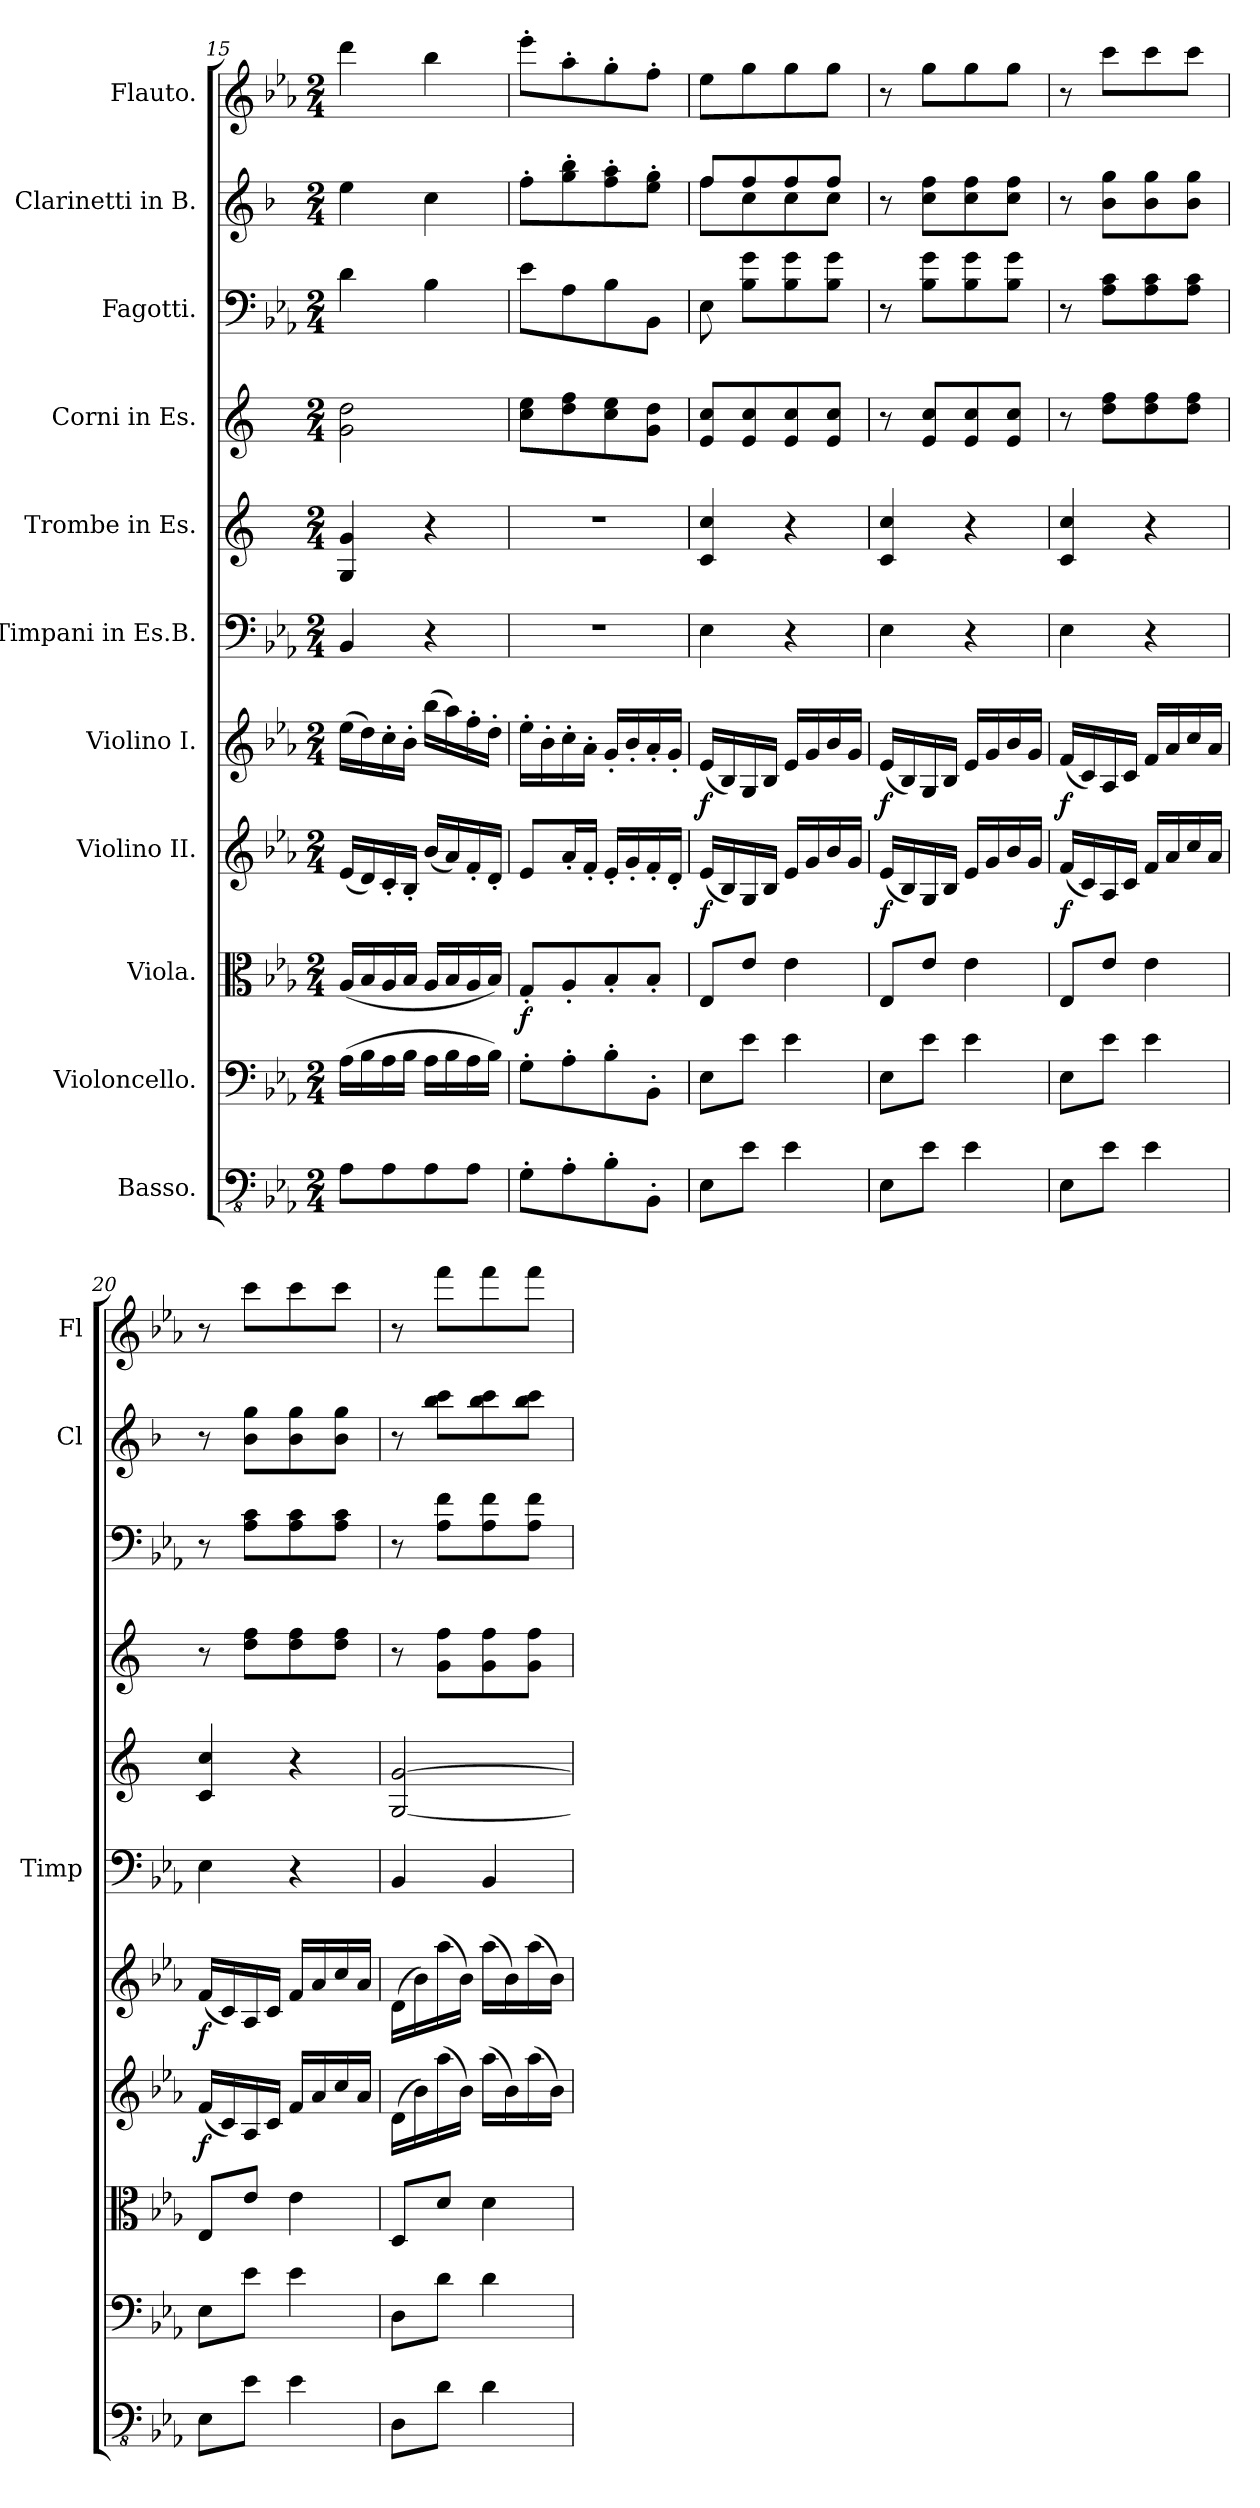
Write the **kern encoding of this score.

**kern	**kern	**kern	**dynam	**kern	**dynam	**kern	**dynam	**kern	**kern	**kern	**kern	**kern	**kern
*part11	*part10	*part9	*part9	*part8	*part8	*part7	*part7	*part6	*part5	*part4	*part3	*part2	*part1
*staff11	*staff10	*staff9	*staff9	*staff8	*staff8	*staff7	*staff7	*staff6	*staff5	*staff4	*staff3	*staff2	*staff1
*I"Basso.	*I"Violoncello.	*I"Viola.	*	*I"Violino II.	*	*I"Violino I.	*	*I"Timpani in Es.B.	*I"Trombe in Es.	*I"Corni in Es.	*I"Fagotti.	*I"Clarinetti in B.	*I"Flauto.
*	*	*	*	*	*	*	*	*I'Timp	*	*	*	*I'Cl	*I'Fl
*clefFv4	*clefF4	*clefC3	*	*clefG2	*	*clefG2	*	*clefF4	*clefG2	*clefG2	*clefF4	*clefG2	*clefG2
*	*	*	*	*	*	*	*	*	*ITrd-2c-3	*ITrd5c9	*	*ITrd1c2	*
*k[b-e-a-]	*k[b-e-a-]	*k[b-e-a-]	*	*k[b-e-a-]	*	*k[b-e-a-]	*	*k[b-e-a-]	*k[b-e-a-]	*k[b-e-a-]	*k[b-e-a-]	*k[b-e-a-]	*k[b-e-a-]
*M2/4	*M2/4	*M2/4	*	*M2/4	*	*M2/4	*	*M2/4	*M2/4	*M2/4	*M2/4	*M2/4	*M2/4
=15	=15	=15	=15	=15	=15	=15	=15	=15	=15	=15	=15	=15	=15
8AA-\L	(>16A-\LL	(<16A-/LL	.	(<16e-/LL	.	(>16ee-\LL	.	4BB-/	4B-/ 4b-/	2B-\ 2f\	4d\	4dd\	4ddd\
.	16B-\	16B-/	.	16d/)	.	16dd\)	.	.	.	.	.	.	.
8AA-\	16A-\	16A-/	.	16c'/	.	16cc'\	.	.	.	.	.	.	.
.	16B-\JJ	16B-/JJ	.	16B-'/JJ	.	16b-'\JJ	.	.	.	.	.	.	.
8AA-\	16A-\LL	16A-/LL	.	(<16b-/LL	.	(>16bb-\LL	.	4r	4r	.	4B-\	4b-\	4bb-\
.	16B-\	16B-/	.	16a-/)	.	16aa-\)	.	.	.	.	.	.	.
8AA-\J	16A-\	16A-/	.	16f'/	.	16ff'\	.	.	.	.	.	.	.
.	16B-\JJ)	16B-/JJ)	.	16d'/JJ	.	16dd'\JJ	.	.	.	.	.	.	.
=16	=16	=16	=16	=16	=16	=16	=16	=16	=16	=16	=16	=16	=16
!	!	!	!LO:DY:b	!	!	!	!	!	!	!	!	!	!
8GG'\L	8G'\L	8G'/L	f	8e-/L	.	16ee-'\LL	.	2r	2r	8e-\ 8g\L	8e-\L	8ee-'\L	8eee-'\L
.	.	.	.	.	.	16b-'\	.	.	.	.	.	.	.
8AA-'\	8A-'\	8A-'/	.	16a-'/L	.	16cc'\	.	.	.	8f\ 8a-\	8A-\	8ff\' 8aa-\'	8aa-'\
.	.	.	.	16f'/JJ	.	16a-'\JJ	.	.	.	.	.	.	.
8BB-'\	8B-'\	8B-'/	.	16e-'/LL	.	16g'/LL	.	.	.	8e-\ 8g\	8B-\	8ee-\' 8gg\'	8gg'\
.	.	.	.	16g'/	.	16b-'/	.	.	.	.	.	.	.
8BBB-'\J	8BB-'\J	8B-'/J	.	16f'/	.	16a-'/	.	.	.	8B-\ 8f\J	8BB-\J	8dd\' 8ff\'J	8ff'\J
.	.	.	.	16d'/JJ	.	16g'/JJ	.	.	.	.	.	.	.
=17	=17	=17	=17	=17	=17	=17	=17	=17	=17	=17	=17	=17	=17
*	*	*	*	*	*	*	*	*	*	*	*	*^	*
!	!	!	!	!	!LO:DY:b	!	!LO:DY:b	!	!	!	!	!	!	!
8EE-\L	8E-\L	8E-/L	.	(<16e-/LL	f	(<16e-/LL	f	4E-\	4e-/ 4ee-/	8G/ 8e-/L	8E-\	8ee-/L	8ee-\L	8ee-\L
.	.	.	.	16B-/)	.	16B-/)	.	.	.	.	.	.	.	.
8E-\J	8e-\J	8e-/J	.	16G/	.	16G/	.	.	.	8G/ 8e-/	8B-\ 8g\L	8ee-/	8b-\	8gg\
.	.	.	.	16B-/JJ	.	16B-/JJ	.	.	.	.	.	.	.	.
4E-\	4e-\	4e-\	.	16e-/LL	.	16e-/LL	.	4r	4r	8G/ 8e-/	8B-\ 8g\	8ee-/	8b-\	8gg\
.	.	.	.	16g/	.	16g/	.	.	.	.	.	.	.	.
.	.	.	.	16b-/	.	16b-/	.	.	.	8G/ 8e-/J	8B-\ 8g\J	8ee-/J	8b-\J	8gg\J
.	.	.	.	16g/JJ	.	16g/JJ	.	.	.	.	.	.	.	.
*	*	*	*	*	*	*	*	*	*	*	*	*v	*v	*
=18	=18	=18	=18	=18	=18	=18	=18	=18	=18	=18	=18	=18	=18
!	!	!	!	!	!LO:DY:b	!	!LO:DY:b	!	!	!	!	!	!
8EE-\L	8E-\L	8E-/L	.	(<16e-/LL	f	(<16e-/LL	f	4E-\	4e-/ 4ee-/	8r	8r	8r	8r
.	.	.	.	16B-/)	.	16B-/)	.	.	.	.	.	.	.
8E-\J	8e-\J	8e-/J	.	16G/	.	16G/	.	.	.	8G/ 8e-/L	8B-\ 8g\L	8b-\ 8ee-\L	8gg\L
.	.	.	.	16B-/JJ	.	16B-/JJ	.	.	.	.	.	.	.
4E-\	4e-\	4e-\	.	16e-/LL	.	16e-/LL	.	4r	4r	8G/ 8e-/	8B-\ 8g\	8b-\ 8ee-\	8gg\
.	.	.	.	16g/	.	16g/	.	.	.	.	.	.	.
.	.	.	.	16b-/	.	16b-/	.	.	.	8G/ 8e-/J	8B-\ 8g\J	8b-\ 8ee-\J	8gg\J
.	.	.	.	16g/JJ	.	16g/JJ	.	.	.	.	.	.	.
=19	=19	=19	=19	=19	=19	=19	=19	=19	=19	=19	=19	=19	=19
!	!	!	!	!	!LO:DY:b	!	!LO:DY:b	!	!	!	!	!	!
8EE-\L	8E-\L	8E-/L	.	(<16f/LL	f	(<16f/LL	f	4E-\	4e-/ 4ee-/	8r	8r	8r	8r
.	.	.	.	16c/)	.	16c/)	.	.	.	.	.	.	.
8E-\J	8e-\J	8e-/J	.	16A-/	.	16A-/	.	.	.	8f\ 8a-\L	8A-\ 8c\L	8a-\ 8ff\L	8ccc\L
.	.	.	.	16c/JJ	.	16c/JJ	.	.	.	.	.	.	.
4E-\	4e-\	4e-\	.	16f/LL	.	16f/LL	.	4r	4r	8f\ 8a-\	8A-\ 8c\	8a-\ 8ff\	8ccc\
.	.	.	.	16a-/	.	16a-/	.	.	.	.	.	.	.
.	.	.	.	16cc/	.	16cc/	.	.	.	8f\ 8a-\J	8A-\ 8c\J	8a-\ 8ff\J	8ccc\J
.	.	.	.	16a-/JJ	.	16a-/JJ	.	.	.	.	.	.	.
=20	=20	=20	=20	=20	=20	=20	=20	=20	=20	=20	=20	=20	=20
!	!	!	!	!	!LO:DY:b	!	!LO:DY:b	!	!	!	!	!	!
8EE-\L	8E-\L	8E-/L	.	(<16f/LL	f	(<16f/LL	f	4E-\	4e-/ 4ee-/	8r	8r	8r	8r
.	.	.	.	16c/)	.	16c/)	.	.	.	.	.	.	.
8E-\J	8e-\J	8e-/J	.	16A-/	.	16A-/	.	.	.	8f\ 8a-\L	8A-\ 8c\L	8a-\ 8ff\L	8ccc\L
.	.	.	.	16c/JJ	.	16c/JJ	.	.	.	.	.	.	.
4E-\	4e-\	4e-\	.	16f/LL	.	16f/LL	.	4r	4r	8f\ 8a-\	8A-\ 8c\	8a-\ 8ff\	8ccc\
.	.	.	.	16a-/	.	16a-/	.	.	.	.	.	.	.
.	.	.	.	16cc/	.	16cc/	.	.	.	8f\ 8a-\J	8A-\ 8c\J	8a-\ 8ff\J	8ccc\J
.	.	.	.	16a-/JJ	.	16a-/JJ	.	.	.	.	.	.	.
!!LO:LB:g=z
=21	=21	=21	=21	=21	=21	=21	=21	=21	=21	=21	=21	=21	=21
8DD\L	8D\L	8D/L	.	(>16d\LL	.	(>16d\LL	.	4BB-/	[2B-/ [2b-/	8r	8r	8r	8r
.	.	.	.	16b-\)	.	16b-\)	.	.	.	.	.	.	.
8D\J	8d\J	8d/J	.	(>16aa-\	.	(>16aa-\	.	.	.	8B-\ 8a-\L	8A-\ 8f\L	8aa-\ 8bb-\L	8fff\L
.	.	.	.	16b-\JJ)	.	16b-\JJ)	.	.	.	.	.	.	.
4D\	4d\	4d\	.	(>16aa-\LL	.	(>16aa-\LL	.	4BB-/	.	8B-\ 8a-\	8A-\ 8f\	8aa-\ 8bb-\	8fff\
.	.	.	.	16b-\)	.	16b-\)	.	.	.	.	.	.	.
.	.	.	.	(>16aa-\	.	(>16aa-\	.	.	.	8B-\ 8a-\J	8A-\ 8f\J	8aa-\ 8bb-\J	8fff\J
.	.	.	.	16b-\JJ)	.	16b-\JJ)	.	.	.	.	.	.	.
=	=	=	=	=	=	=	=	=	=	=	=	=	=
*-	*-	*-	*-	*-	*-	*-	*-	*-	*-	*-	*-	*-	*-
